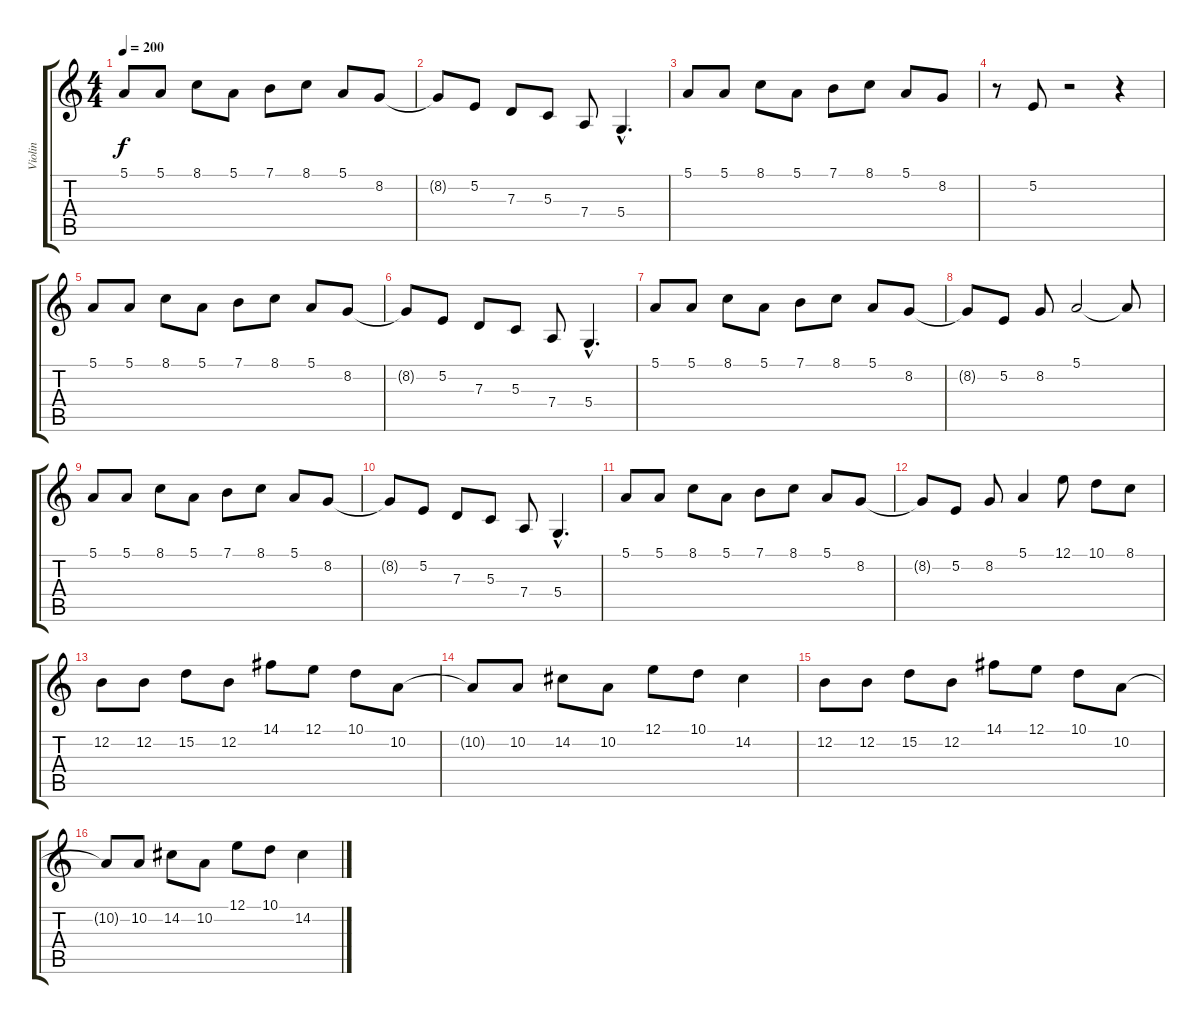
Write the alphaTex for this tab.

\track ("Violin" "Violin") {instrument violin}
\staff {score tabs}
\tuning (E4 B3 G3 D3 A2 E2) {hide}
\ts (4 4)
\tempo 200
\clef g2
\ks c
5.1.8{dy f} 5.1.8 8.1.8 5.1.8 7.1.8 8.1.8 5.1.8 8.2.8 |
8.2{t}.8 5.2.8 7.3.8 5.3.8 7.4.8 5.4{hac}.4{d} |
5.1.8 5.1.8 8.1.8 5.1.8 7.1.8 8.1.8 5.1.8 8.2.8 |
r.8 5.2.8 r.2 r.4 |
5.1.8 5.1.8 8.1.8 5.1.8 7.1.8 8.1.8 5.1.8 8.2.8 |
8.2{t}.8 5.2.8 7.3.8 5.3.8 7.4.8 5.4{hac}.4{d} |
5.1.8 5.1.8 8.1.8 5.1.8 7.1.8 8.1.8 5.1.8 8.2.8 |
8.2{t}.8 5.2.8 8.2.8 5.1.2 5.1{t}.8 |
5.1.8 5.1.8 8.1.8 5.1.8 7.1.8 8.1.8 5.1.8 8.2.8 |
8.2{t}.8 5.2.8 7.3.8 5.3.8 7.4.8 5.4{hac}.4{d} |
5.1.8 5.1.8 8.1.8 5.1.8 7.1.8 8.1.8 5.1.8 8.2.8 |
8.2{t}.8 5.2.8 8.2.8 5.1.4 12.1.8 10.1.8 8.1.8 |
12.2.8 12.2.8 15.2.8 12.2.8 14.1.8 12.1.8 10.1.8 10.2.8 |
10.2{t}.8 10.2.8 14.2.8 10.2.8 12.1.8 10.1.8 14.2.4 |
12.2.8 12.2.8 15.2.8 12.2.8 14.1.8 12.1.8 10.1.8 10.2.8 |
10.2{t}.8 10.2.8 14.2.8 10.2.8 12.1.8 10.1.8 14.2.4
